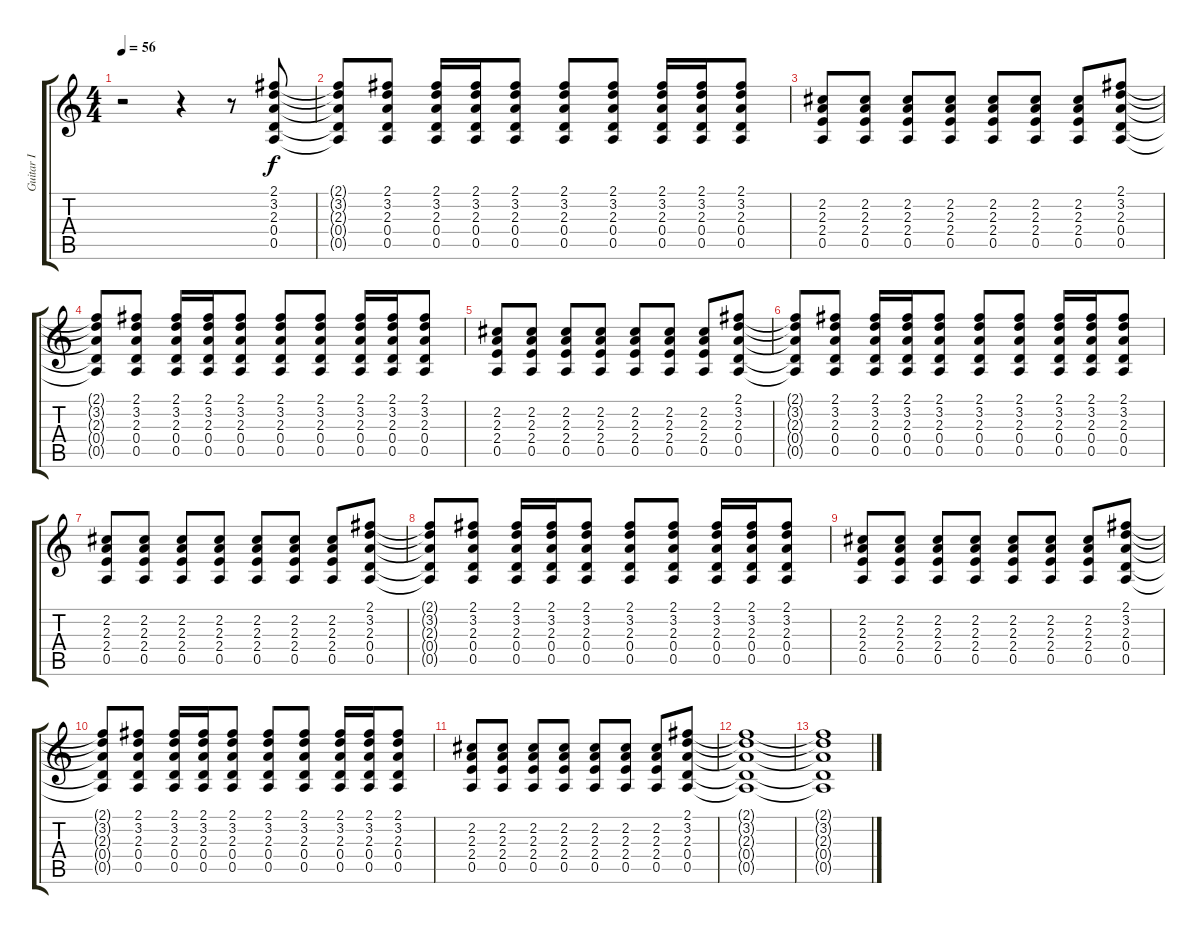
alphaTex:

\track ("Guitar I" "Guitar I") {instrument acousticguitarnylon}
\staff {score tabs}
\tuning (E4 B3 G3 D3 A2 E2) {hide}
\ts (4 4)
\tempo 56
\clef g2
\ks c
r.2{dy f} r.4 r.8 (2.1 3.2 2.3 0.4 0.5).8 |
(2.1{t} 3.2{t} 2.3{t} 0.4{t} 0.5{t}).8 (2.1 3.2 2.3 0.4 0.5).8 (2.1 3.2 2.3 0.4 0.5).16 (2.1 3.2 2.3 0.4 0.5).16 (2.1 3.2 2.3 0.4 0.5).8 (2.1 3.2 2.3 0.4 0.5).8 (2.1 3.2 2.3 0.4 0.5).8 (2.1 3.2 2.3 0.4 0.5).16 (2.1 3.2 2.3 0.4 0.5).16 (2.1 3.2 2.3 0.4 0.5).8 |
(2.2 2.3 2.4 0.5).8 (2.2 2.3 2.4 0.5).8 (2.2 2.3 2.4 0.5).8 (2.2 2.3 2.4 0.5).8 (2.2 2.3 2.4 0.5).8 (2.2 2.3 2.4 0.5).8 (2.2 2.3 2.4 0.5).8 (2.1 3.2 2.3 0.4 0.5).8 |
(2.1{t} 3.2{t} 2.3{t} 0.4{t} 0.5{t}).8 (2.1 3.2 2.3 0.4 0.5).8 (2.1 3.2 2.3 0.4 0.5).16 (2.1 3.2 2.3 0.4 0.5).16 (2.1 3.2 2.3 0.4 0.5).8 (2.1 3.2 2.3 0.4 0.5).8 (2.1 3.2 2.3 0.4 0.5).8 (2.1 3.2 2.3 0.4 0.5).16 (2.1 3.2 2.3 0.4 0.5).16 (2.1 3.2 2.3 0.4 0.5).8 |
(2.2 2.3 2.4 0.5).8 (2.2 2.3 2.4 0.5).8 (2.2 2.3 2.4 0.5).8 (2.2 2.3 2.4 0.5).8 (2.2 2.3 2.4 0.5).8 (2.2 2.3 2.4 0.5).8 (2.2 2.3 2.4 0.5).8 (2.1 3.2 2.3 0.4 0.5).8 |
(2.1{t} 3.2{t} 2.3{t} 0.4{t} 0.5{t}).8{volume 11} (2.1 3.2 2.3 0.4 0.5).8 (2.1 3.2 2.3 0.4 0.5).16 (2.1 3.2 2.3 0.4 0.5).16 (2.1 3.2 2.3 0.4 0.5).8 (2.1 3.2 2.3 0.4 0.5).8 (2.1 3.2 2.3 0.4 0.5).8 (2.1 3.2 2.3 0.4 0.5).16 (2.1 3.2 2.3 0.4 0.5).16 (2.1 3.2 2.3 0.4 0.5).8 |
(2.2 2.3 2.4 0.5).8{volume 9} (2.2 2.3 2.4 0.5).8 (2.2 2.3 2.4 0.5).8 (2.2 2.3 2.4 0.5).8 (2.2 2.3 2.4 0.5).8 (2.2 2.3 2.4 0.5).8 (2.2 2.3 2.4 0.5).8 (2.1 3.2 2.3 0.4 0.5).8 |
(2.1{t} 3.2{t} 2.3{t} 0.4{t} 0.5{t}).8{volume 7} (2.1 3.2 2.3 0.4 0.5).8 (2.1 3.2 2.3 0.4 0.5).16 (2.1 3.2 2.3 0.4 0.5).16 (2.1 3.2 2.3 0.4 0.5).8 (2.1 3.2 2.3 0.4 0.5).8 (2.1 3.2 2.3 0.4 0.5).8 (2.1 3.2 2.3 0.4 0.5).16 (2.1 3.2 2.3 0.4 0.5).16 (2.1 3.2 2.3 0.4 0.5).8 |
(2.2 2.3 2.4 0.5).8{volume 5} (2.2 2.3 2.4 0.5).8 (2.2 2.3 2.4 0.5).8 (2.2 2.3 2.4 0.5).8 (2.2 2.3 2.4 0.5).8 (2.2 2.3 2.4 0.5).8 (2.2 2.3 2.4 0.5).8 (2.1 3.2 2.3 0.4 0.5).8{volume 3} |
(2.1{t} 3.2{t} 2.3{t} 0.4{t} 0.5{t}).8 (2.1 3.2 2.3 0.4 0.5).8 (2.1 3.2 2.3 0.4 0.5).16 (2.1 3.2 2.3 0.4 0.5).16 (2.1 3.2 2.3 0.4 0.5).8 (2.1 3.2 2.3 0.4 0.5).8 (2.1 3.2 2.3 0.4 0.5).8 (2.1 3.2 2.3 0.4 0.5).16 (2.1 3.2 2.3 0.4 0.5).16 (2.1 3.2 2.3 0.4 0.5).8 |
(2.2 2.3 2.4 0.5).8{volume 0} (2.2 2.3 2.4 0.5).8 (2.2 2.3 2.4 0.5).8 (2.2 2.3 2.4 0.5).8 (2.2 2.3 2.4 0.5).8 (2.2 2.3 2.4 0.5).8 (2.2 2.3 2.4 0.5).8 (2.1 3.2 2.3 0.4 0.5).8 |
(2.1{t} 3.2{t} 2.3{t} 0.4{t} 0.5{t}).1 |
(2.1{t} 3.2{t} 2.3{t} 0.4{t} 0.5{t}).1
